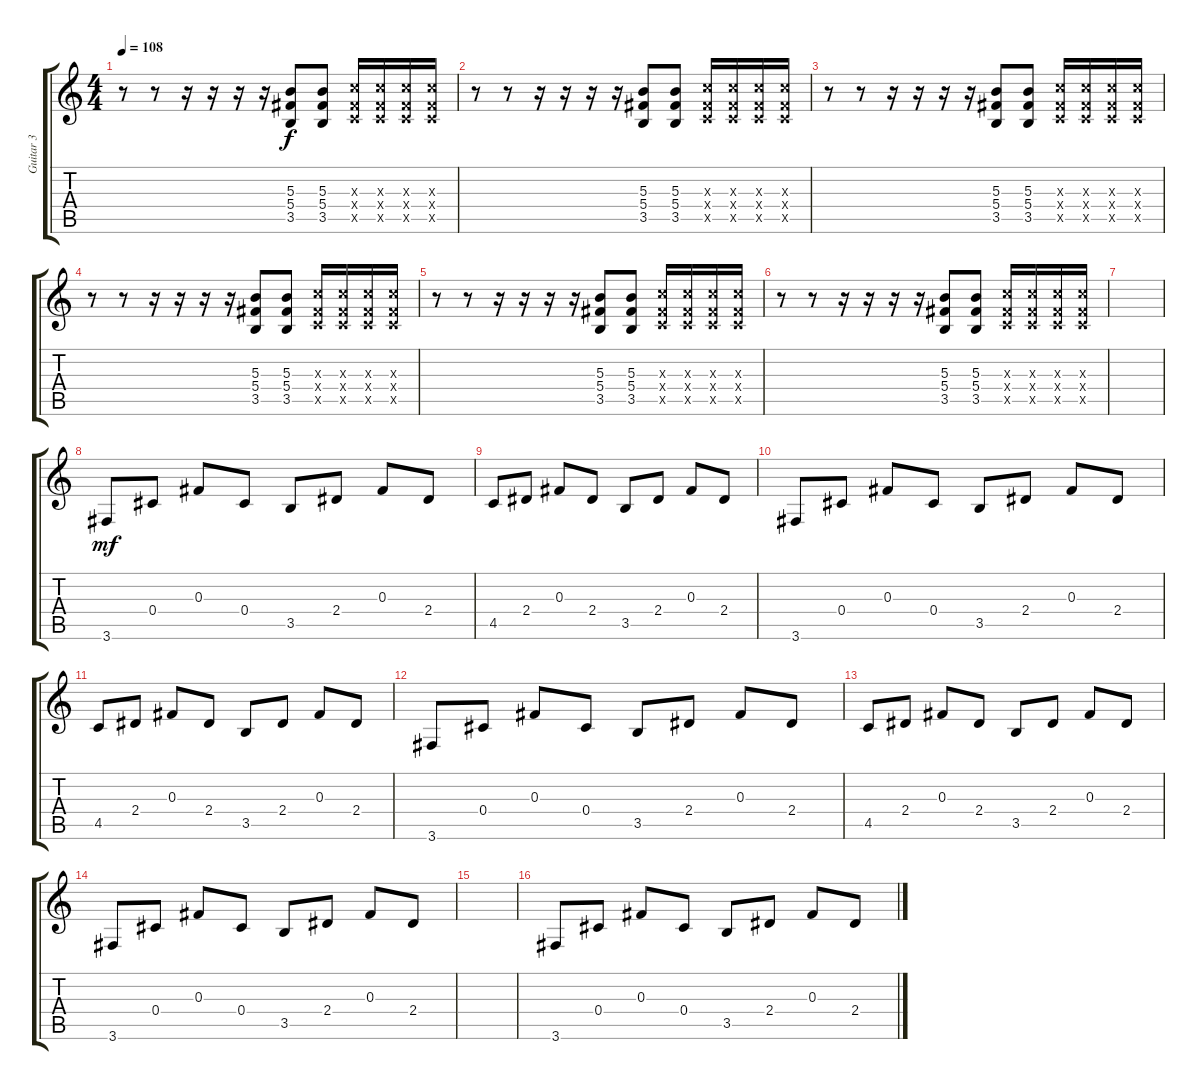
\track ("Guitar 3" "Guitar 3") {instrument acousticguitarsteel}
\staff {score tabs}
\tuning (Eb4 Bb3 Gb3 Db3 Ab2 Eb2) {hide}
\ts (4 4)
\tempo 108
\clef g2
\ks c
r.8{dy f} r.8 r.16 r.16 r.16 r.16 (5.3 5.4 3.5).8 (5.3 5.4 3.5).8 (6.3{x} 5.4{x} 4.5{x}).16 (6.3{x} 5.4{x} 4.5{x}).16 (6.3{x} 5.4{x} 4.5{x}).16 (6.3{x} 5.4{x} 4.5{x}).16 |
r.8 r.8 r.16 r.16 r.16 r.16 (5.3 5.4 3.5).8 (5.3 5.4 3.5).8 (6.3{x} 5.4{x} 4.5{x}).16 (6.3{x} 5.4{x} 4.5{x}).16 (6.3{x} 5.4{x} 4.5{x}).16 (6.3{x} 5.4{x} 4.5{x}).16 |
r.8 r.8 r.16 r.16 r.16 r.16 (5.3 5.4 3.5).8 (5.3 5.4 3.5).8 (6.3{x} 5.4{x} 4.5{x}).16 (6.3{x} 5.4{x} 4.5{x}).16 (6.3{x} 5.4{x} 4.5{x}).16 (6.3{x} 5.4{x} 4.5{x}).16 |
r.8 r.8 r.16 r.16 r.16 r.16 (5.3 5.4 3.5).8 (5.3 5.4 3.5).8 (6.3{x} 5.4{x} 4.5{x}).16 (6.3{x} 5.4{x} 4.5{x}).16 (6.3{x} 5.4{x} 4.5{x}).16 (6.3{x} 5.4{x} 4.5{x}).16 |
r.8 r.8 r.16 r.16 r.16 r.16 (5.3 5.4 3.5).8 (5.3 5.4 3.5).8 (6.3{x} 5.4{x} 4.5{x}).16 (6.3{x} 5.4{x} 4.5{x}).16 (6.3{x} 5.4{x} 4.5{x}).16 (6.3{x} 5.4{x} 4.5{x}).16 |
r.8 r.8 r.16 r.16 r.16 r.16 (5.3 5.4 3.5).8 (5.3 5.4 3.5).8 (6.3{x} 5.4{x} 4.5{x}).16 (6.3{x} 5.4{x} 4.5{x}).16 (6.3{x} 5.4{x} 4.5{x}).16 (6.3{x} 5.4{x} 4.5{x}).16 |
|
3.6.8{dy mf} 0.4.8 0.3.8 0.4.8 3.5.8 2.4.8 0.3.8 2.4.8 |
4.5.8 2.4.8 0.3.8 2.4.8 3.5.8 2.4.8 0.3.8 2.4.8 |
3.6.8 0.4.8 0.3.8 0.4.8 3.5.8 2.4.8 0.3.8 2.4.8 |
4.5.8 2.4.8 0.3.8 2.4.8 3.5.8 2.4.8 0.3.8 2.4.8 |
3.6.8 0.4.8 0.3.8 0.4.8 3.5.8 2.4.8 0.3.8 2.4.8 |
4.5.8 2.4.8 0.3.8 2.4.8 3.5.8 2.4.8 0.3.8 2.4.8 |
3.6.8 0.4.8 0.3.8 0.4.8 3.5.8 2.4.8 0.3.8 2.4.8 |
|
3.6.8 0.4.8 0.3.8 0.4.8 3.5.8 2.4.8 0.3.8 2.4.8
